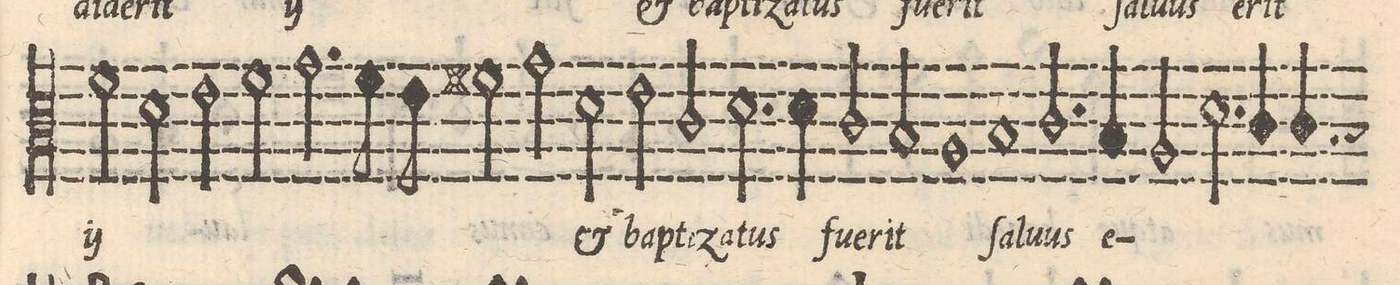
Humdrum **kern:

**kern	**text
*I"ALTVS	*
*clefC3	*
*k[]	*
*met(C|)	*
*M2/1	*
*	*ij
2f\	ſal-
2d\	-uus
2e\	e-
=57-	=57-
2f\	.
2.g\	.
8f\	.
8e\	.
2f#X\	.
=58-	=58-
2g\	-rit
*	*Xij
2d\	et
2e\	ba-
2c/	-pti-
=59-	=59-
2.d\	-za-
4d\	-tus
2c/	fu-
2B/	-e-
=60-	=60-
1A	-rit
1B	ſal-
=61-	=61-
2.c/	-uus
4B/	e-
2A/	.
2.d\	.
=62-	=62-
4c/	.
4c/	.
*custos:B	*
*-	*-
